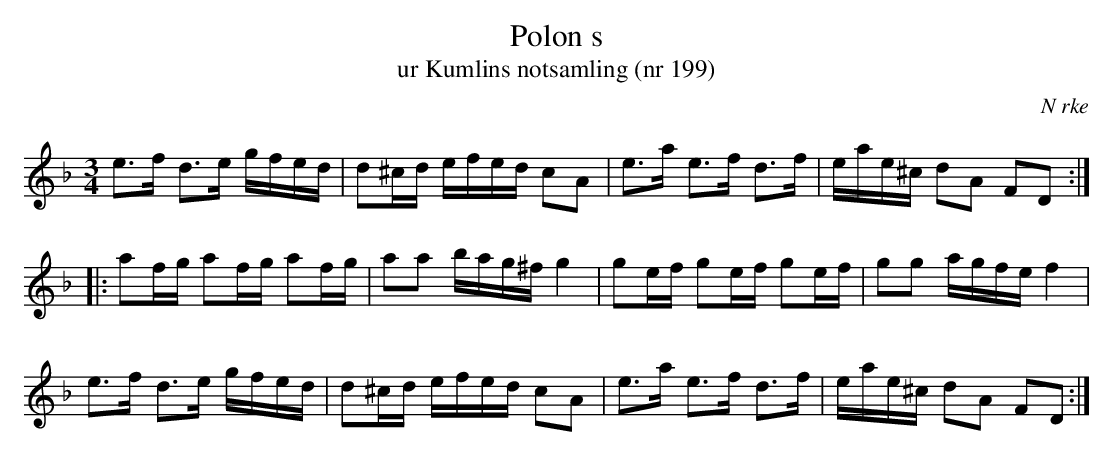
X:1
T:Polon s
T:ur Kumlins notsamling (nr 199)
O:N rke
M:3/4
L:1/16
K:Dm
e2>f2 d2>e2 gfed | d2^cd efed c2A2 | e2>a2 e2>f2 d2>f2 | eae^c d2A2 F2D2 ::
a2fg a2fg a2fg | a2a2 bag^f g4 | g2ef g2ef g2ef | g2g2 agfe f4 |
e2>f2 d2>e2 gfed | d2^cd efed c2A2 | e2>a2 e2>f2 d2>f2 | eae^c d2A2 F2D2 :|
